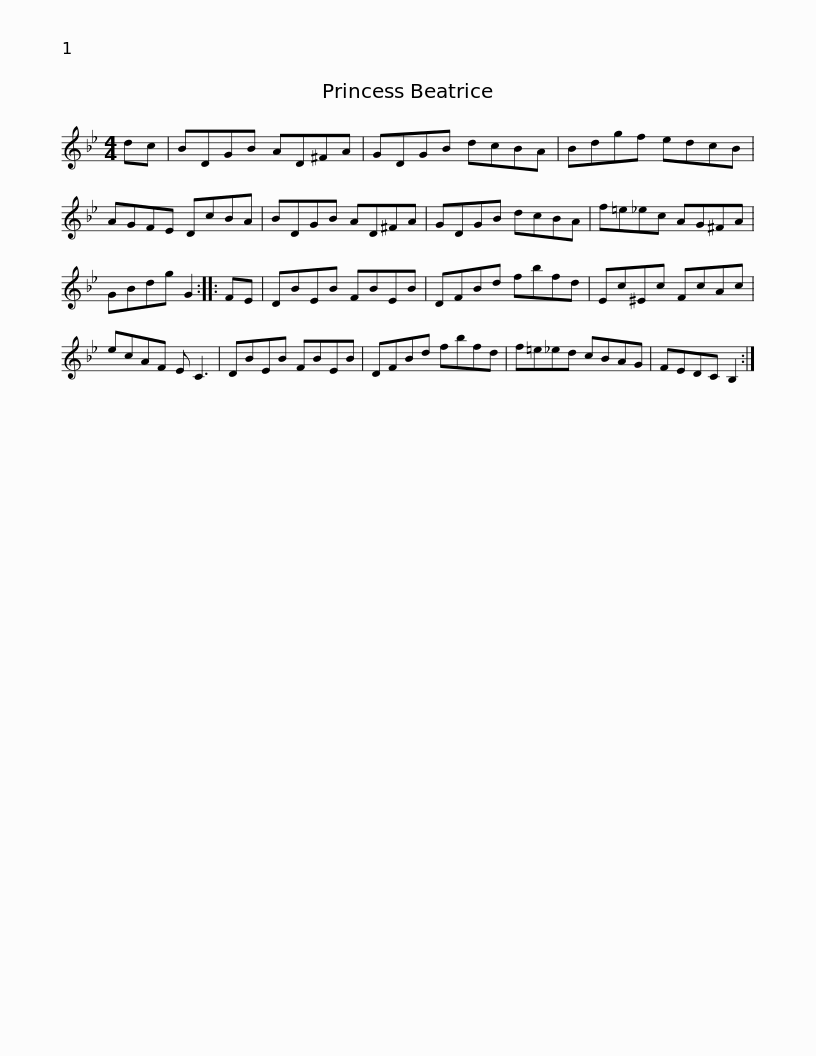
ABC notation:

X:1
L:1/8
M:4/4
I:linebreak $
K:Gmin
V:1 treble
V:1
 dc | BDGB AD^FA | GDGB dcBA | Bdgf edcB | AGFE DcBA | %5
 BDGB AD^FA |$ GDGB dcBA | f=e_ec AG^FA | GBdg G2 :: FE | %10
 DBEB FBEB | DFBd fbfd |$ Ec^Ec FcAc | ecAF E C3 | DBEB FBEB | %15
 DFBd fbfd | f=e_ed cBAG |$ FEDC B,2 :| %18
